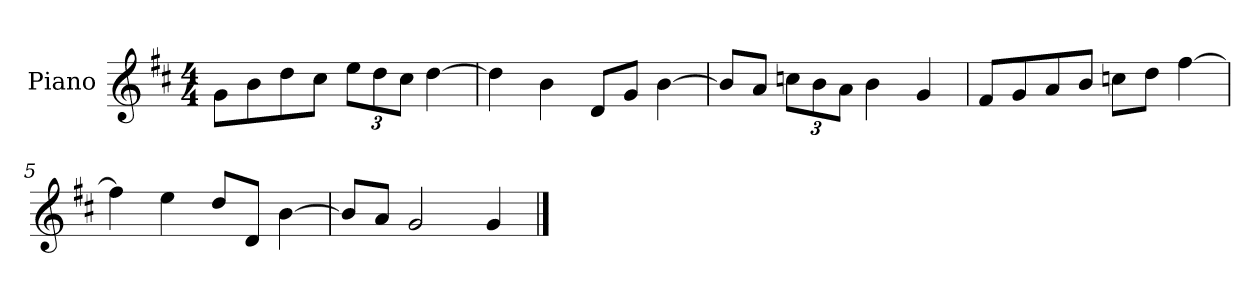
**kern
*part1
*staff1
*I"Piano
*I'P-no
*clefG2
*k[f#c#]
*M4/4
*MM90
=1
8g\L
8b\
8dd\
8cc#\J
*Xbrackettup
12ee\L
12dd\
12cc#\J
[4dd\
=2
4dd\]
4b\
8d/L
8g/J
[4b\
=3
8b/L]
8a/J
12ccn\L
12b\
12a\J
4b\
4g/
=4
8f#/L
8g/
8a/
8b/J
8ccn\L
8dd\J
[4ff#\
=5
4ff#\]
4ee\
8dd/L
8d/J
[4b\
=6
8b/L]
8a/J
2g/
4g/
==
*-
